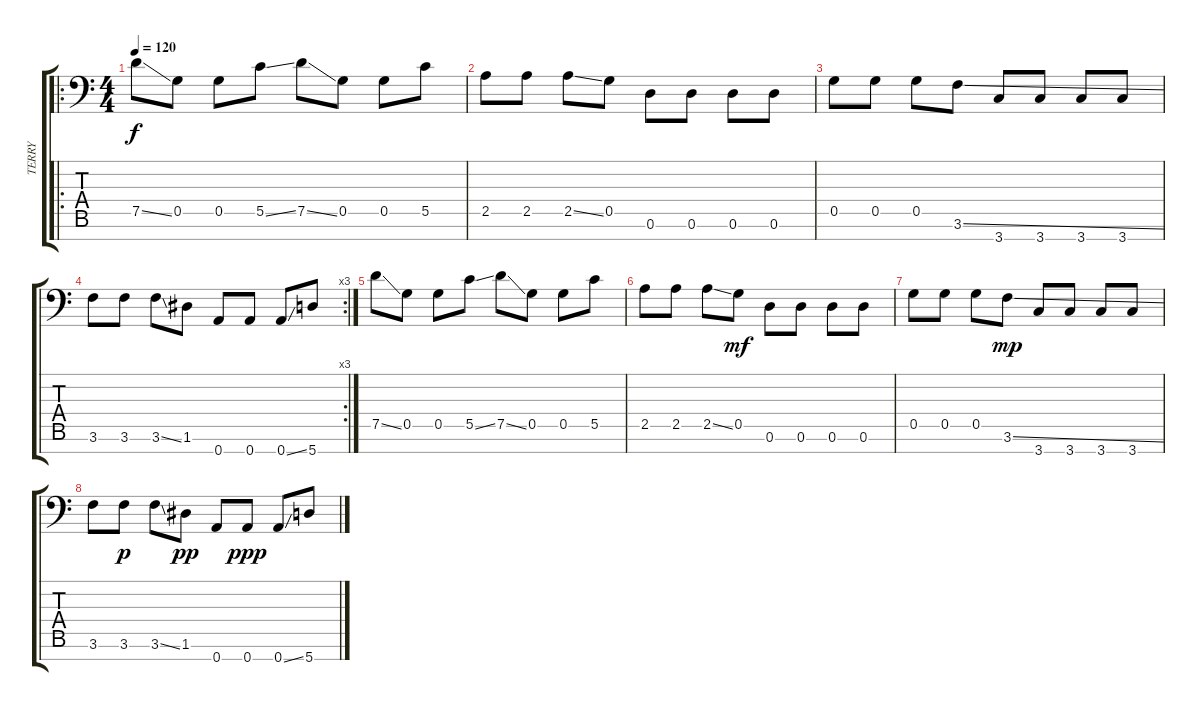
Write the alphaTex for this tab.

\track ("TERRY" "TERRY") {instrument electricbassfinger}
\staff {score tabs}
\tuning (D4 A3 F3 C3 G2 D2 A1) {hide}
\ro
\ts (4 4)
\tempo 120
\clef f4
\ks c
7.5{ss}.8{dy f instrument slapbass1} 0.5.8 0.5.8 5.5{ss}.8 7.5{ss}.8 0.5.8 0.5.8 5.5.8 |
2.5.8 2.5.8 2.5{ss}.8 0.5.8 0.6.8 0.6.8 0.6.8 0.6.8 |
0.5.8 0.5.8 0.5.8 3.6{ss}.8 3.7.8 3.7.8 3.7.8 3.7.8 |
\rc 3
3.6.8 3.6.8 3.6{ss}.8 1.6.8 0.7.8 0.7.8 0.7{ss}.8 5.7.8 |
7.5{ss}.8{instrument slapbass1} 0.5.8 0.5.8 5.5{ss}.8 7.5{ss}.8 0.5.8 0.5.8 5.5.8 |
2.5.8 2.5.8 2.5{ss}.8 0.5.8{dy mf} 0.6.8 0.6.8 0.6.8 0.6.8 |
0.5.8 0.5.8 0.5.8 3.6{ss}.8{dy mp} 3.7.8 3.7.8 3.7.8 3.7.8 |
3.6.8 3.6.8{dy p} 3.6{ss}.8 1.6.8{dy pp} 0.7.8 0.7.8{dy ppp} 0.7{ss}.8 5.7.8
